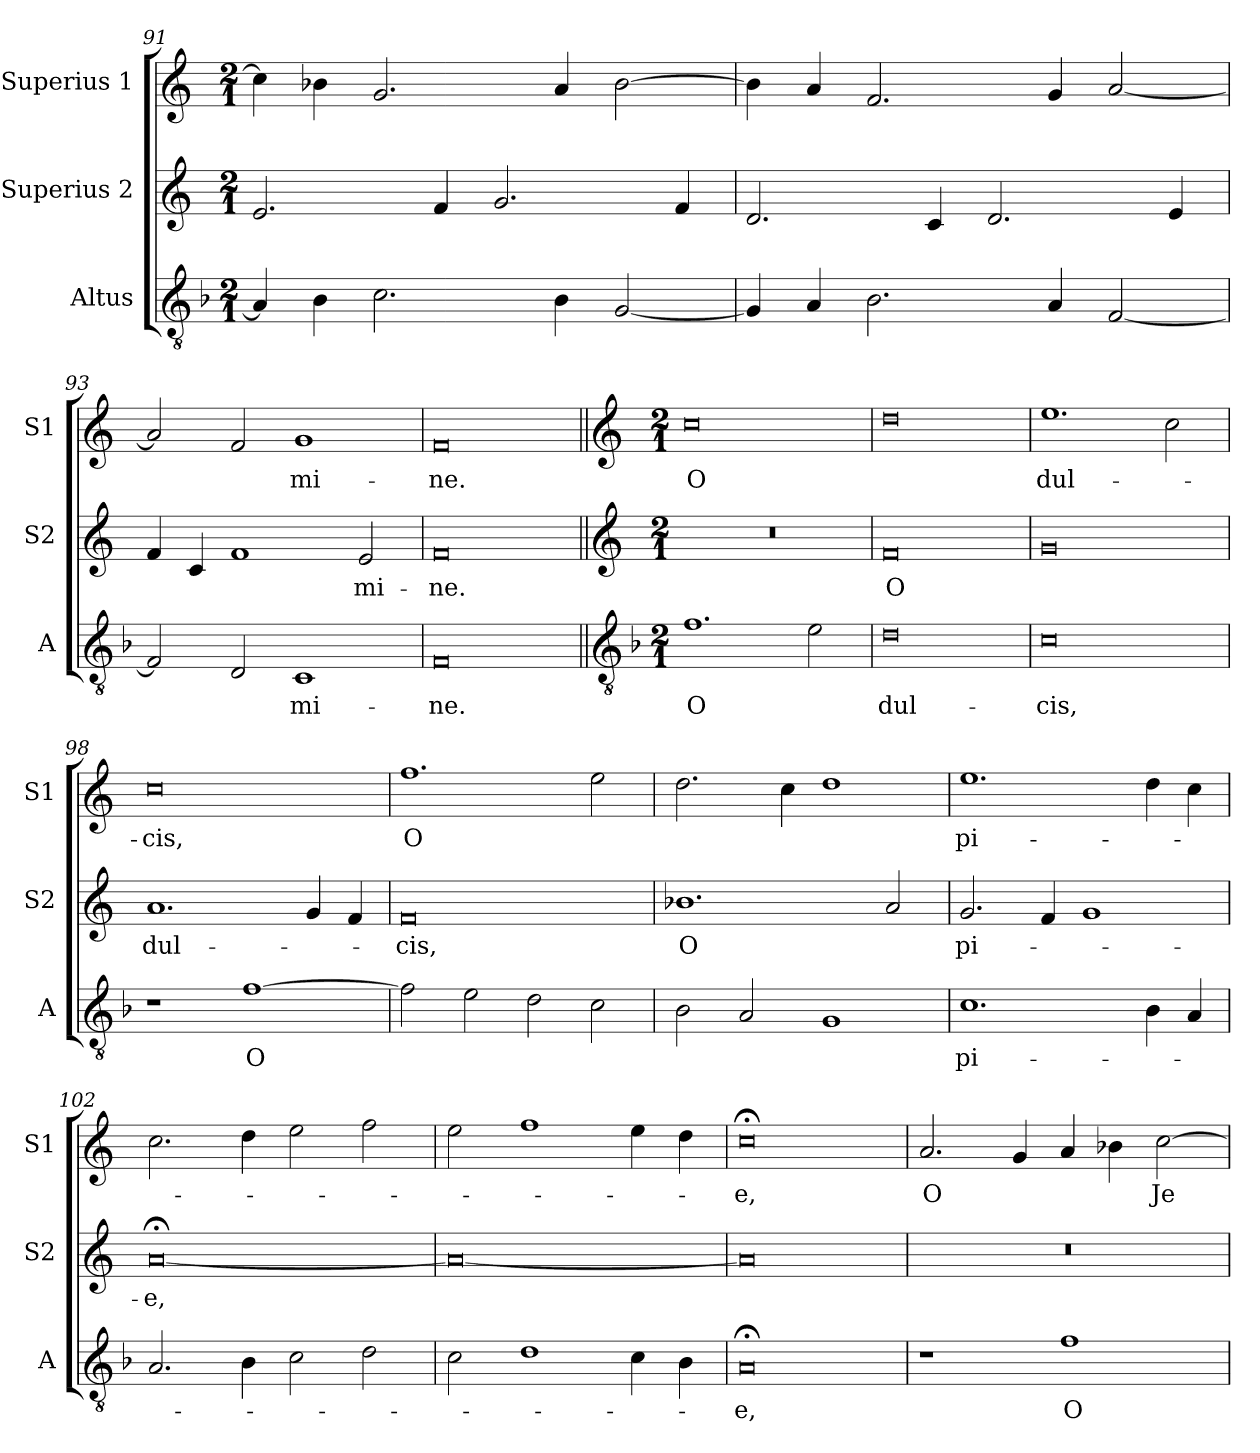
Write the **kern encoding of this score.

**kern	**text	**kern	**text	**kern	**text
*part3	*part3	*part2	*part2	*part1	*part1
*staff3	*staff3	*staff2	*staff2	*staff1	*staff1
*I"Altus	*	*I"Superius 2	*	*I"Superius 1	*
*I'A	*	*I'S2	*	*I'S1	*
*clefGv2	*	*clefG2	*	*clefG2	*
*k[b-]	*	*k[]	*	*k[]	*
*M2/1	*	*M2/1	*	*M2/1	*
=91	=91	=91	=91	=91	=91
4A/]	.	2.e/	.	4cc\]	.
4B-\	.	.	.	4b-X\	.
2.c\	.	.	.	2.g/	.
.	.	4f/	.	.	.
.	.	2.g/	.	.	.
4B-\	.	.	.	4a/	.
[2G/	.	.	.	[2b-\	.
.	.	4f/	.	.	.
=92	=92	=92	=92	=92	=92
4G/]	.	2.d/	.	4b-\]	.
4A/	.	.	.	4a/	.
2.B-\	.	.	.	2.f/	.
.	.	4c/	.	.	.
.	.	2.d/	.	.	.
4A/	.	.	.	4g/	.
[2F/	.	.	.	[2a/	.
.	.	4e/	.	.	.
=93	=93	=93	=93	=93	=93
2F/]	.	4f/	.	2a/]	.
.	.	4c/	.	.	.
2D/	.	1f	.	2f/	.
1C	-mi-	.	.	1g	-mi-
.	.	2e/	-mi-	.	.
=94	=94	=94	=94	=94	=94
0F	-ne.	0f	-ne.	0f	-ne.
!!LO:LB:g=z
=95||	=95||	=95||	=95||	=95||	=95||
*clefGv2	*	*clefG2	*	*clefG2	*
*k[b-]	*	*k[]	*	*k[]	*
*M2/1	*	*M2/1	*	*M2/1	*
1.f	O	0r	.	0cc	O
2e\	.	.	.	.	.
=96	=96	=96	=96	=96	=96
0d	dul-	0f	O	0dd	.
=97	=97	=97	=97	=97	=97
0c	-cis,	0g	.	1.ee	dul-
.	.	.	.	2cc\	.
=98	=98	=98	=98	=98	=98
1r	.	1.a	dul-	0cc	-cis,
[1f	O	.	.	.	.
.	.	4g/	.	.	.
.	.	4f/	.	.	.
=99	=99	=99	=99	=99	=99
2f\]	.	0f	-cis,	1.ff	O
2e\	.	.	.	.	.
2d\	.	.	.	.	.
2c\	.	.	.	2ee\	.
=100	=100	=100	=100	=100	=100
2B-\	.	1.b-X	O	2.dd\	.
2A/	.	.	.	.	.
.	.	.	.	4cc\	.
1G	.	.	.	1dd	.
.	.	2a/	.	.	.
=101	=101	=101	=101	=101	=101
1.c	pi-	2.g/	pi-	1.ee	pi-
.	.	4f/	.	.	.
.	.	1g	.	.	.
4B-\	.	.	.	4dd\	.
4A/	.	.	.	4cc\	.
=102	=102	=102	=102	=102	=102
2.A/	.	[0a;<	-e,	2.cc\	.
4B-\	.	.	.	4dd\	.
2c\	.	.	.	2ee\	.
2d\	.	.	.	2ff\	.
=103	=103	=103	=103	=103	=103
2c\	.	0a_	.	2ee\	.
1d	.	.	.	1ff	.
4c\	.	.	.	4ee\	.
4B-\	.	.	.	4dd\	.
=104	=104	=104	=104	=104	=104
0A;<	-e,	0a]	.	0cc;<	-e,
=105	=105	=105	=105	=105	=105
1r	.	0r	.	2.a/	O
.	.	.	.	4g/	.
1f	O	.	.	4a/	.
.	.	.	.	4b-X\	.
.	.	.	.	[2cc\	Je-
=	=	=	=	=	=
*-	*-	*-	*-	*-	*-
